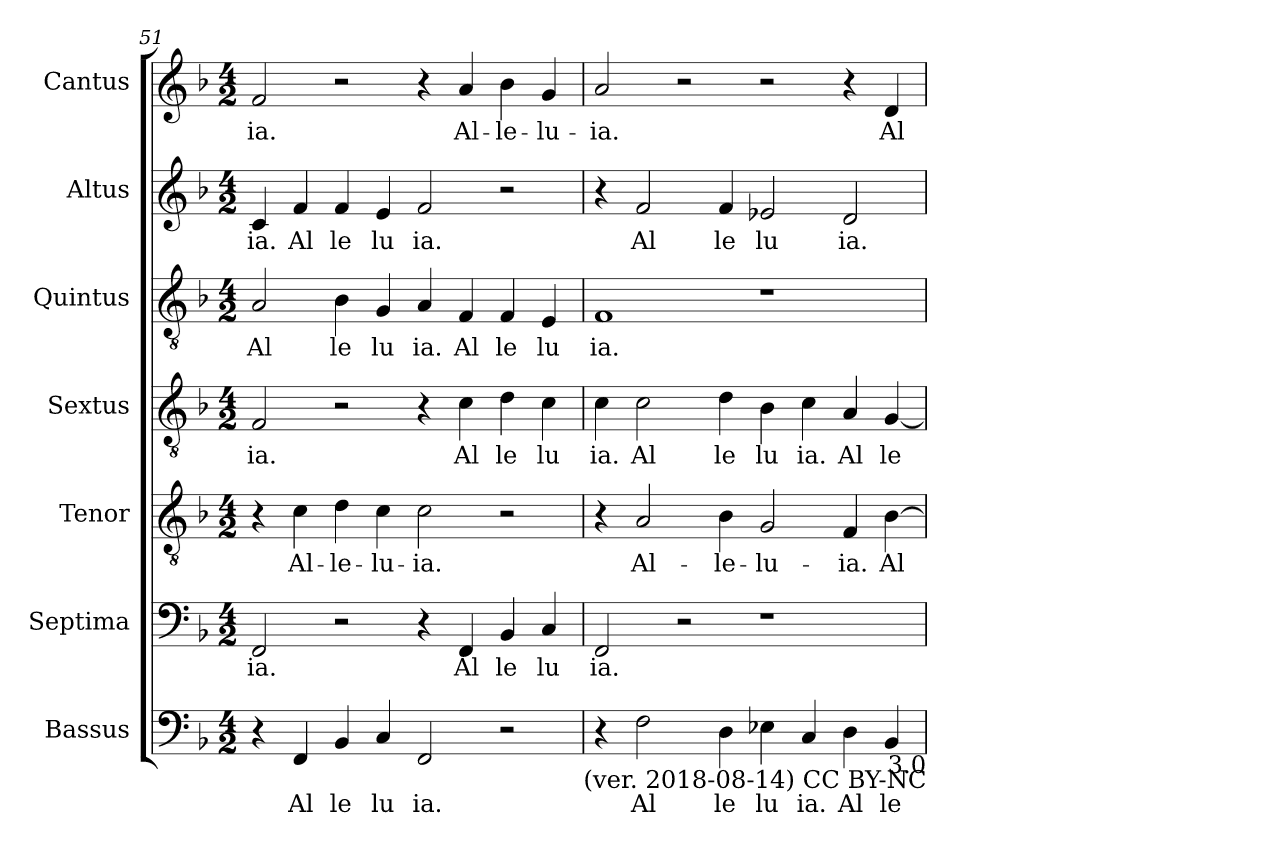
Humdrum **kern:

**kern	**text	**kern	**text	**kern	**text	**kern	**text	**kern	**text	**kern	**text	**kern	**text
*part7	*part7	*part6	*part6	*part5	*part5	*part4	*part4	*part3	*part3	*part2	*part2	*part1	*part1
*staff7	*staff7	*staff6	*staff6	*staff5	*staff5	*staff4	*staff4	*staff3	*staff3	*staff2	*staff2	*staff1	*staff1
*I"Bassus	*	*I"Septima	*	*I"Tenor	*	*I"Sextus	*	*I"Quintus	*	*I"Altus	*	*I"Cantus	*
*clefF4	*	*clefF4	*	*clefGv2	*	*clefGv2	*	*clefGv2	*	*clefG2	*	*clefG2	*
*k[b-]	*	*k[b-]	*	*k[b-]	*	*k[b-]	*	*k[b-]	*	*k[b-]	*	*k[b-]	*
*F:	*	*F:	*	*F:	*	*F:	*	*F:	*	*F:	*	*F:	*
*M4/2	*	*M4/2	*	*M4/2	*	*M4/2	*	*M4/2	*	*M4/2	*	*M4/2	*
=51	=51	=51	=51	=51	=51	=51	=51	=51	=51	=51	=51	=51	=51
!	!	!	!LO:LY:b:cj	!	!	!	!LO:LY:b:cj	!	!LO:LY:b:cj	!	!LO:LY:b:cj	!	!LO:LY:b:cj
4r	.	2FF/	ia.	4r	.	2F/	ia.	2A/	Al	4c/	ia.	2f/	-ia.
!	!LO:LY:b:cj	!	!	!	!LO:LY:b:cj	!	!	!	!	!	!LO:LY:b:cj	!	!
4FF/	Al	.	.	4c\	Al-	.	.	.	.	4f/	Al	.	.
!	!LO:LY:b:cj	!	!	!	!LO:LY:b:cj	!	!	!	!LO:LY:b:cj	!	!LO:LY:b:cj	!	!
4BB-/	le	2r	.	4d\	-le-	2r	.	4B-\	le	4f/	le	2r	.
!	!LO:LY:b:cj	!	!	!	!LO:LY:b:cj	!	!	!	!LO:LY:b:cj	!	!LO:LY:b:cj	!	!
4C/	lu	.	.	4c\	-lu-	.	.	4G/	lu	4e/	lu	.	.
!	!LO:LY:b:cj	!	!	!	!LO:LY:b:cj	!	!	!	!LO:LY:b:cj	!	!LO:LY:b:cj	!	!
2FF/	ia.	4r	.	2c\	-ia.	4r	.	4A/	ia.	2f/	ia.	4r	.
!	!	!	!LO:LY:b:cj	!	!	!	!LO:LY:b:cj	!	!LO:LY:b:cj	!	!	!	!LO:LY:b:cj
.	.	4FF/	Al	.	.	4c\	Al	4F/	Al	.	.	4a/	Al-
!	!	!	!LO:LY:b:cj	!	!	!	!LO:LY:b:cj	!	!LO:LY:b:cj	!	!	!	!LO:LY:b:cj
2r	.	4BB-/	le	2r	.	4d\	le	4F/	le	2r	.	4b-\	-le-
!	!	!	!LO:LY:b:cj	!	!	!	!LO:LY:b:cj	!	!LO:LY:b:cj	!	!	!	!LO:LY:b:cj
.	.	4C/	lu	.	.	4c\	lu	4E/	lu	.	.	4g/	-lu-
!LO:TX:b:t=(ver. 2018-08-14) CC BY-NC	!	!	!	!	!	!	!	!	!	!	!	!	!
=52	=52	=52	=52	=52	=52	=52	=52	=52	=52	=52	=52	=52	=52
!	!	!	!LO:LY:b:cj	!	!	!	!LO:LY:b:cj	!	!LO:LY:b:cj	!	!	!	!LO:LY:b:cj
4r	.	2FF/	ia.	4r	.	4c\	ia.	1F	ia.	4r	.	2a/	-ia.
!	!LO:LY:b:cj	!	!	!	!LO:LY:b:cj	!	!LO:LY:b:cj	!	!	!	!LO:LY:b:cj	!	!
2F\	Al	.	.	2A/	Al-	2c\	Al	.	.	2f/	Al	.	.
.	.	2r	.	.	.	.	.	.	.	.	.	2r	.
!	!LO:LY:b:cj	!	!	!	!LO:LY:b:cj	!	!LO:LY:b:cj	!	!	!	!LO:LY:b:cj	!	!
4D\	le	.	.	4B-\	-le-	4d\	le	.	.	4f/	le	.	.
!	!LO:LY:b:cj	!	!	!	!LO:LY:b:cj	!	!LO:LY:b:cj	!	!	!	!LO:LY:b:cj	!	!
4E-X\	lu	1r	.	2G/	-lu-	4B-\	lu	1r	.	2e-X/	lu	2r	.
!	!LO:LY:b:cj	!	!	!	!	!	!LO:LY:b:cj	!	!	!	!	!	!
4C/	ia.	.	.	.	.	4c\	ia.	.	.	.	.	.	.
!	!LO:LY:b:cj	!	!	!	!LO:LY:b:cj	!	!LO:LY:b:cj	!	!	!	!LO:LY:b:cj	!	!
4D\	Al	.	.	4F/	-ia.	4A/	Al	.	.	2d/	ia.	4r	.
!	!LO:LY:b:cj	!	!	!	!LO:LY:b:cj	!	!LO:LY:b:cj	!	!	!	!	!	!LO:LY:b:cj
4BB-/	le	.	.	[>4B-\	Al-	[>4G/	le	.	.	.	.	4d/	Al-
!LO:TX:b:t=3.0	!	!	!	!	!	!	!	!	!	!	!	!	!
=	=	=	=	=	=	=	=	=	=	=	=	=	=
*-	*-	*-	*-	*-	*-	*-	*-	*-	*-	*-	*-	*-	*-
